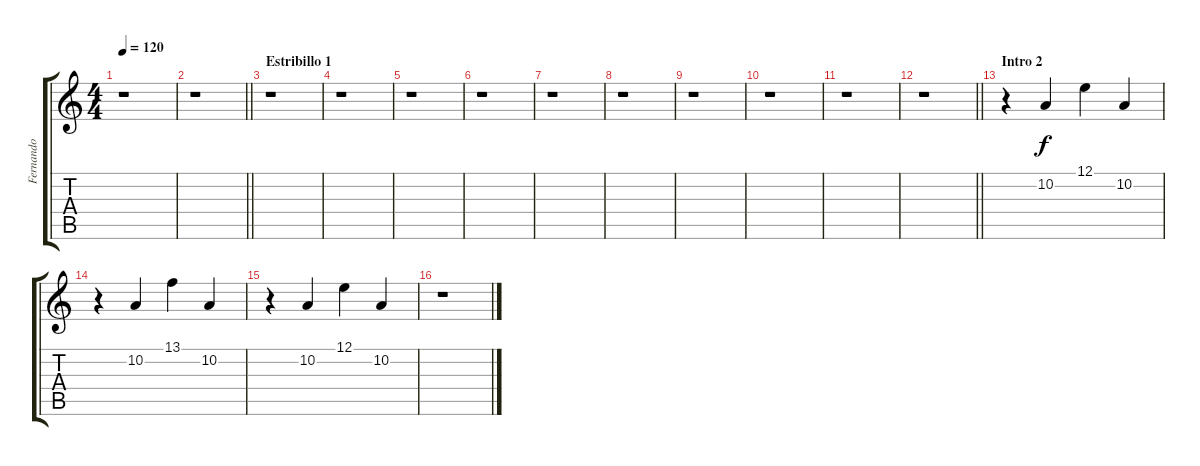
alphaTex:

\track ("Fernando" "Fernando") {instrument acousticgrandpiano}
\staff {score tabs}
\tuning (E4 B3 G3 D3 A2 E2) {hide}
\ts (4 4)
\tempo 120
\clef g2
\ks c
r.1{dy f} |
\barLineRight lightlight
r.1 |
\section ("" "Estribillo 1")
r.1 |
r.1 |
r.1 |
r.1 |
r.1 |
r.1 |
r.1 |
r.1 |
r.1 |
\barLineRight lightlight
r.1 |
\section ("" "Intro 2")
r.4 10.2.4 12.1.4 10.2.4 |
r.4 10.2.4 13.1.4 10.2.4 |
r.4 10.2.4 12.1.4 10.2.4 |
r.1
